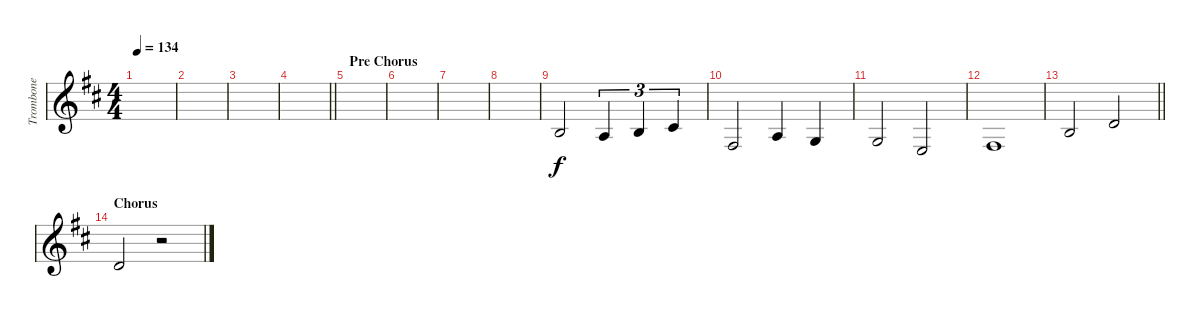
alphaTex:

\track ("Trombone" "Trombone") {instrument trombone}
\staff {score}
\tuning (E4 B3 G3 D3 A2 E2) {hide}
\ts (4 4)
\tempo 134
\clef g2
\ks bminor
|
|
|
\barLineRight lightlight
|
\section ("" "Pre Chorus")
|
|
|
|
0.2.2 2.3.4{tu (3 2)} 0.2.4{tu (3 2)} 2.2.4{tu (3 2)} |
4.4.2 2.3.4 0.3.4 |
0.3.2 2.4.2 |
4.4.1 |
\barLineRight lightlight
0.2.2 3.2.2 |
\section ("" "Chorus")
3.2.2 r.2
